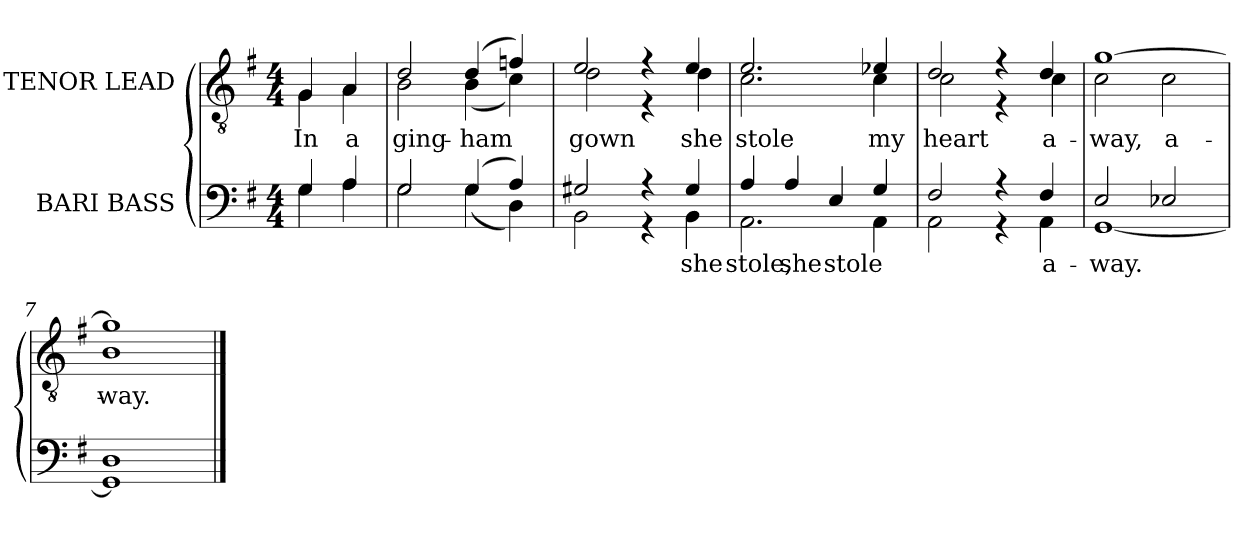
**kern	**text	**kern	**text
*part2	*part2	*part1	*part1
*staff2	*staff2	*staff1	*staff1
*I"BARI BASS	*	*I"TENOR LEAD	*
*clefF4	*	*clefGv2	*
*k[f#]	*	*k[f#]	*
*M4/4	*	*M4/4	*
=1	=1	=1	=1
*^	*	*^	*
!	!	!	!	!	!LO:LY:b
4G/	4G\	.	4G/	4G\	In
!	!	!	!	!	!LO:LY:b
4A/	4A\	.	4A/	4A\	a
=2	=2	=2	=2	=2	=2
!	!	!	!	!	!LO:LY:b
2G/	2G\	.	2d/	2B\	ging-
!	!	!	!	!	!LO:LY:b
(4G/	(4G\	.	(4d/	(4B\	-ham
4A/)	4D\)	.	4fn/)	4c\)	.
=3	=3	=3	=3	=3	=3
!	!	!	!	!	!LO:LY:b
2G#X/	2BB\	.	2e/	2d\	gown
4r	4r	.	4r	4r	.
!	!	!LO:LY:a	!	!	!LO:LY:b
4G#/	4BB\	she	4e/	4d\	she
=4	=4	=4	=4	=4	=4
!	!	!LO:LY:a	!	!	!LO:LY:b
4A/	2.AA\	stole,	2.e/	2.c\	stole
!	!	!LO:LY:a	!	!	!
4A/	.	she	.	.	.
!	!	!LO:LY:a	!	!	!
4E/	.	stole	.	.	.
!	!	!	!	!	!LO:LY:b
4G/	4AA\	.	4e-X/	4c\	my
=5	=5	=5	=5	=5	=5
!	!	!	!	!	!LO:LY:b
2F#/	2AA\	.	2d/	2c\	heart
4r	4r	.	4r	4r	.
!	!	!LO:LY:b	!	!	!LO:LY:a
!	!	!	!	!	!LO:LY:b
4F#/	4AA\	a-	4d/	4c\	a-
=6	=6	=6	=6	=6	=6
!	!	!LO:LY:b	!	!	!LO:LY:a
!	!	!	!	!	!LO:LY:b
2E/	[1GG	-way.	[1g	2c\	-way,
!	!	!	!	!	!LO:LY:b
2E-X/	.	.	.	2c\	a-
=7	=7	=7	=7	=7	=7
!	!	!	!	!	!LO:LY:b
1D	1GG]	.	1g]	1B	-way.
*v	*v	*	*	*	*
*	*	*v	*v	*
==	==	==	==
*-	*-	*-	*-
